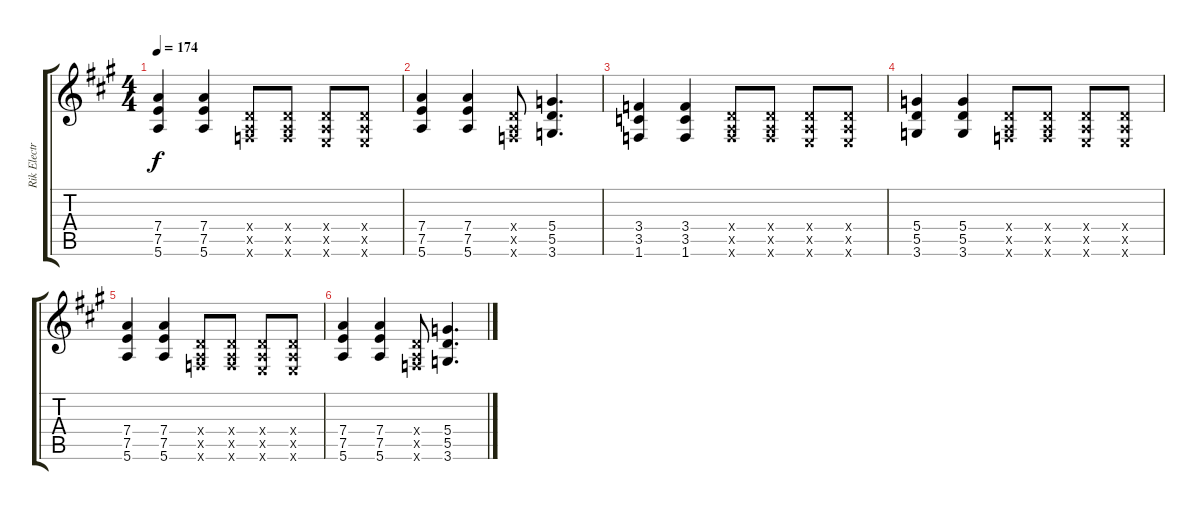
\track ("Rik Electric (Lead)" "Rik Electr") {instrument distortionguitar}
\staff {score tabs}
\tuning (E4 B3 G3 D3 A2 E2) {hide}
\ts (4 4)
\tempo 174
\clef g2
\ks a
(7.4 7.5 5.6).4{dy f} (7.4 7.5 5.6).4 (0.4{x} 0.5{x} 1.6{x}).8 (0.4{x} 0.5{x} 1.6{x}).8 (0.4{x} 0.5{x} 0.6{x}).8 (0.4{x} 0.5{x} 0.6{x}).8 |
(7.4 7.5 5.6).4 (7.4 7.5 5.6).4 (0.4{x} 0.5{x} 1.6{x}).8 (5.4 5.5 3.6).4{d} |
(3.4 3.5 1.6).4 (3.4 3.5 1.6).4 (0.4{x} 0.5{x} 1.6{x}).8 (0.4{x} 0.5{x} 1.6{x}).8 (0.4{x} 0.5{x} 0.6{x}).8 (0.4{x} 0.5{x} 0.6{x}).8 |
(5.4 5.5 3.6).4 (5.4 5.5 3.6).4 (0.4{x} 0.5{x} 1.6{x}).8 (0.4{x} 0.5{x} 1.6{x}).8 (0.4{x} 0.5{x} 0.6{x}).8 (0.4{x} 0.5{x} 0.6{x}).8 |
(7.4 7.5 5.6).4 (7.4 7.5 5.6).4 (0.4{x} 0.5{x} 1.6{x}).8 (0.4{x} 0.5{x} 1.6{x}).8 (0.4{x} 0.5{x} 0.6{x}).8 (0.4{x} 0.5{x} 0.6{x}).8 |
(7.4 7.5 5.6).4 (7.4 7.5 5.6).4 (0.4{x} 0.5{x} 1.6{x}).8 (5.4 5.5 3.6).4{d}
